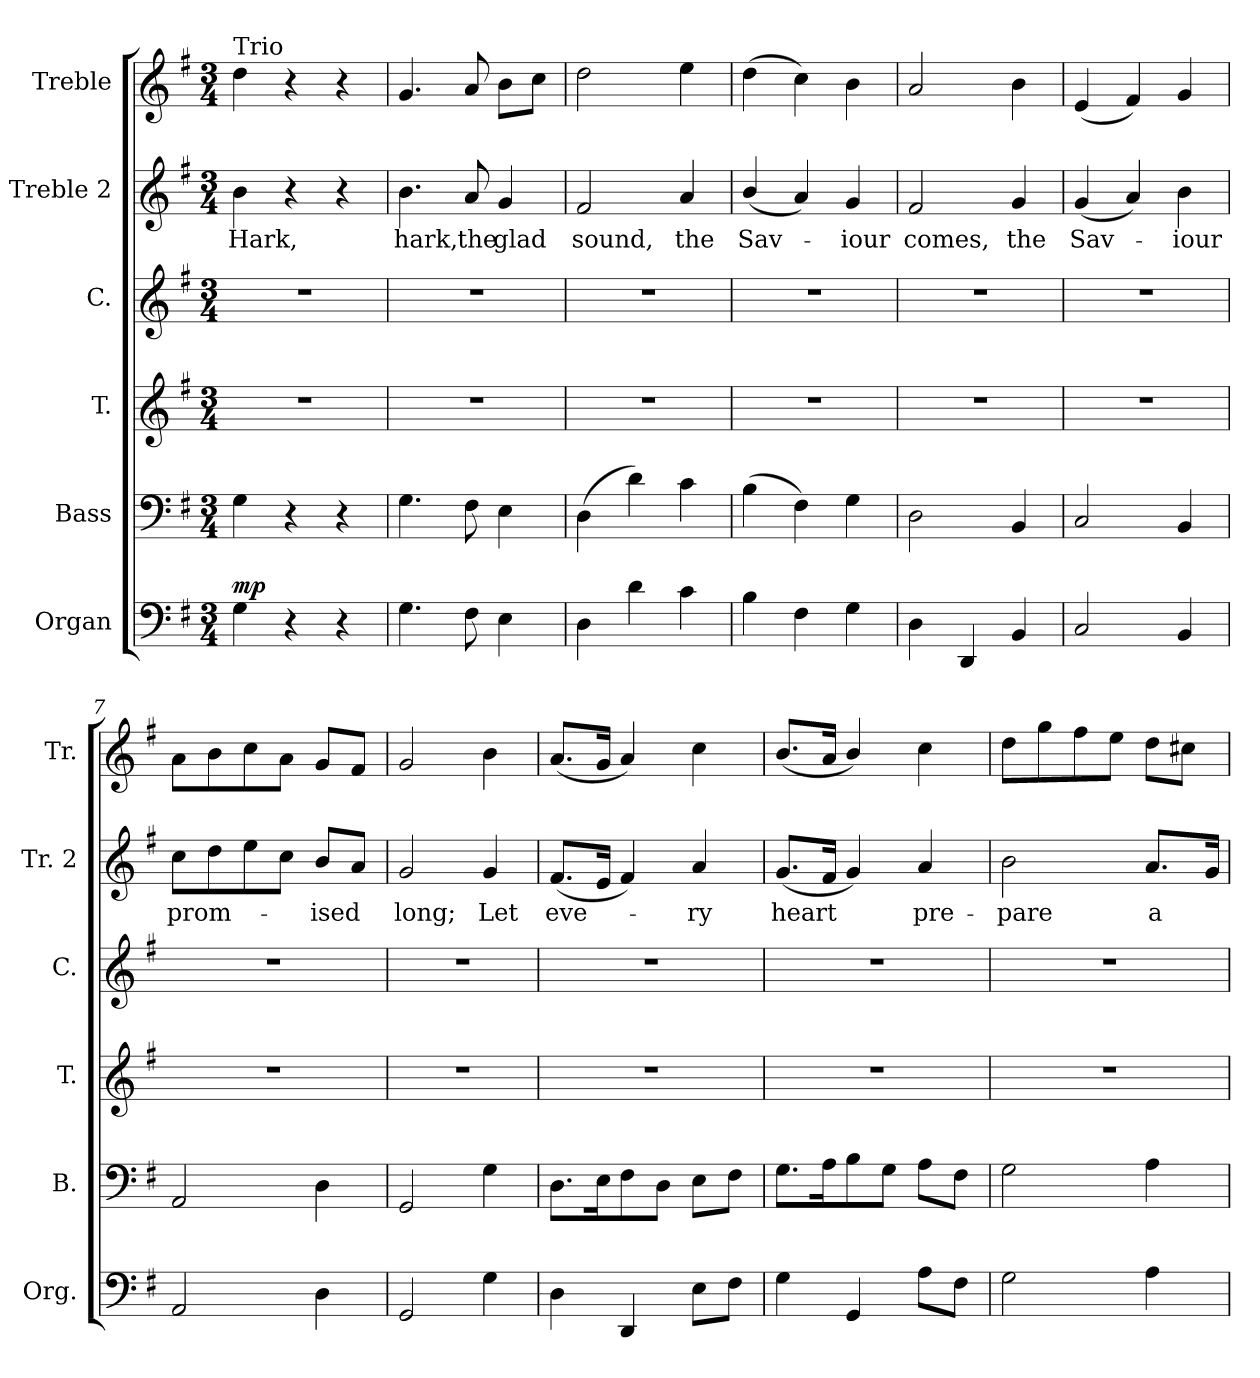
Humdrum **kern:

**kern	**dynam	**kern	**kern	**kern	**kern	**text	**kern
*part6	*part6	*part5	*part4	*part3	*part2	*part2	*part1
*staff6	*staff6	*staff5	*staff4	*staff3	*staff2	*staff2	*staff1
*I"Organ	*	*I"Bass	*I"T.	*I"C.	*I"Treble 2	*	*I"Treble
*I'Org.	*	*I'B.	*I'T.	*I'C.	*I'Tr. 2	*	*I'Tr.
*clefF4	*	*clefF4	*clefG2	*clefG2	*clefG2	*	*clefG2
*k[f#]	*	*k[f#]	*k[f#]	*k[f#]	*k[f#]	*	*k[f#]
*M3/4	*	*M3/4	*M3/4	*M3/4	*M3/4	*	*M3/4
*MM90	*	*MM90	*MM90	*MM90	*MM90	*	*MM90
=1	=1	=1	=1	=1	=1	=1	=1
!	!	!	!	!	!	!	!LO:TX:a:t=Trio
!	!LO:DY:a	!	!	!	!	!LO:LY:b	!
4G\	mp	4G\	2.r	2.r	4b\	Hark,	4dd\
4r	.	4r	.	.	4r	.	4r
4r	.	4r	.	.	4r	.	4r
=2	=2	=2	=2	=2	=2	=2	=2
!	!	!	!	!	!	!LO:LY:b	!
4.G\	.	4.G\	2.r	2.r	4.b\	hark,	4.g/
!	!	!	!	!	!	!LO:LY:b	!
8F#\	.	8F#\	.	.	8a/	the	8a/
!	!	!	!	!	!	!LO:LY:b	!
4E\	.	4E\	.	.	4g/	glad	8b\L
.	.	.	.	.	.	.	8cc\J
=3	=3	=3	=3	=3	=3	=3	=3
!	!	!	!	!	!	!LO:LY:b	!
4D\	.	(>4D\	2.r	2.r	2f#/	sound,	2dd\
4d\	.	4d\)	.	.	.	.	.
!	!	!	!	!	!	!LO:LY:b	!
4c\	.	4c\	.	.	4a/	the	4ee\
=4	=4	=4	=4	=4	=4	=4	=4
!	!	!	!	!	!	!LO:LY:b	!
4B\	.	(>4B\	2.r	2.r	(<4b/	Sav-	(>4dd\
4F#\	.	4F#\)	.	.	4a/)	.	4cc\)
!	!	!	!	!	!	!LO:LY:b	!
4G\	.	4G\	.	.	4g/	-iour	4b\
=5	=5	=5	=5	=5	=5	=5	=5
!	!	!	!	!	!	!LO:LY:b	!
4D\	.	2D\	2.r	2.r	2f#/	comes,	2a/
4DD/	.	.	.	.	.	.	.
!	!	!	!	!	!	!LO:LY:b	!
4BB/	.	4BB/	.	.	4g/	the	4b\
=6	=6	=6	=6	=6	=6	=6	=6
!	!	!	!	!	!	!LO:LY:b	!
2C/	.	2C/	2.r	2.r	(<4g/	Sav-	(<4e/
.	.	.	.	.	4a/)	.	4f#/)
!	!	!	!	!	!	!LO:LY:b	!
4BB/	.	4BB/	.	.	4b\	-iour	4g/
=7	=7	=7	=7	=7	=7	=7	=7
!	!	!	!	!	!	!LO:LY:b	!
2AA/	.	2AA/	2.r	2.r	8cc\L	prom-	8a\L
.	.	.	.	.	8dd\	.	8b\
.	.	.	.	.	8ee\	.	8cc\
.	.	.	.	.	8cc\J	.	8a\J
!	!	!	!	!	!	!LO:LY:b	!
4D\	.	4D\	.	.	8b/L	-ised	8g/L
.	.	.	.	.	8a/J	.	8f#/J
=8	=8	=8	=8	=8	=8	=8	=8
!	!	!	!	!	!	!LO:LY:b	!
2GG/	.	2GG/	2.r	2.r	2g/	long;	2g/
!	!	!	!	!	!	!LO:LY:b	!
4G\	.	4G\	.	.	4g/	Let	4b\
=9	=9	=9	=9	=9	=9	=9	=9
!	!	!	!	!	!	!LO:LY:b	!
4D\	.	8.D\L	2.r	2.r	(<8.f#/L	eve-	(<8.a/L
.	.	16E\K	.	.	16e/Jk	.	16g/Jk
4DD/	.	8F#\	.	.	4f#/)	.	4a/)
.	.	8D\J	.	.	.	.	.
!	!	!	!	!	!	!LO:LY:b	!
8E\L	.	8E\L	.	.	4a/	-ry	4cc\
8F#\J	.	8F#\J	.	.	.	.	.
!!LO:LB:g=z
=10	=10	=10	=10	=10	=10	=10	=10
!	!	!	!	!	!	!LO:LY:b	!
4G\	.	8.G\L	2.r	2.r	(<8.g/L	heart	(<8.b/L
.	.	16A\K	.	.	16f#/Jk	.	16a/Jk
4GG/	.	8B\	.	.	4g/)	.	4b/)
.	.	8G\J	.	.	.	.	.
!	!	!	!	!	!	!LO:LY:b	!
8A\L	.	8A\L	.	.	4a/	pre-	4cc\
8F#\J	.	8F#\J	.	.	.	.	.
=11	=11	=11	=11	=11	=11	=11	=11
!	!	!	!	!	!	!LO:LY:b	!
2G\	.	2G\	2.r	2.r	2b\	-pare	8dd\L
.	.	.	.	.	.	.	8gg\
.	.	.	.	.	.	.	8ff#\
.	.	.	.	.	.	.	8ee\J
!	!	!	!	!	!	!LO:LY:b	!
4A\	.	4A\	.	.	8.a/L	a	8dd\L
.	.	.	.	.	.	.	8cc#X\J
.	.	.	.	.	16g/Jk	.	.
=	=	=	=	=	=	=	=
*-	*-	*-	*-	*-	*-	*-	*-
